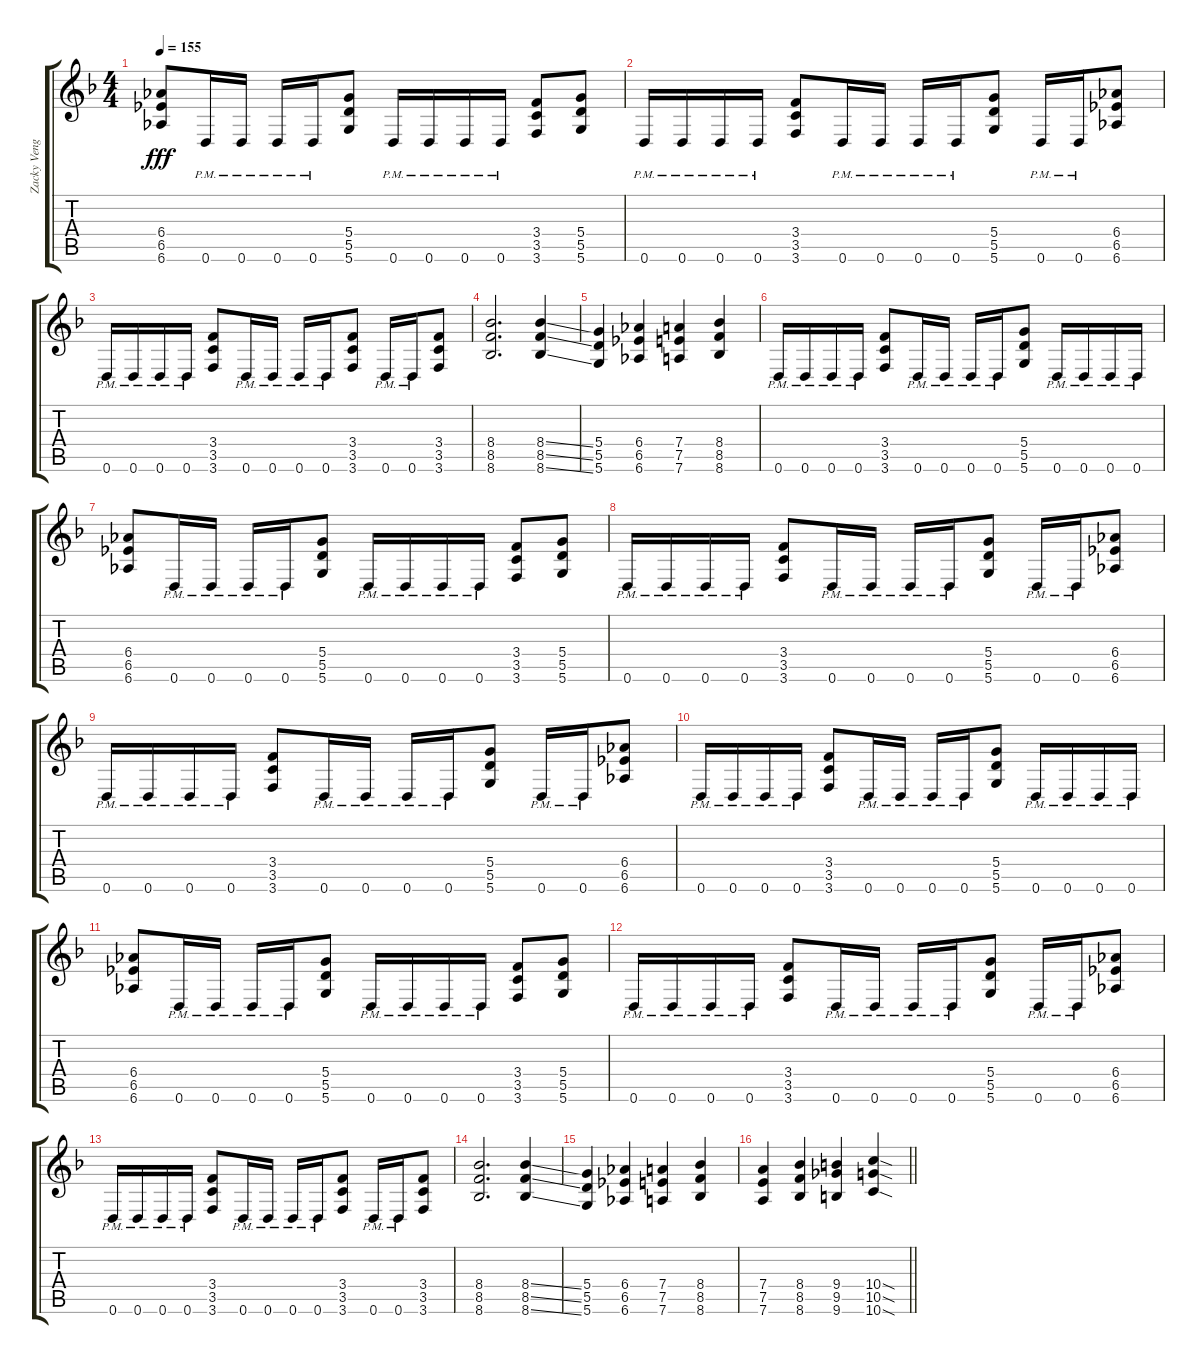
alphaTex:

\track ("Zacky Vengeance" "Zacky Veng") {instrument distortionguitar}
\staff {score tabs}
\tuning (E4 B3 G3 D3 A2 D2) {hide}
\ts (4 4)
\tempo 155
\clef g2
\ks f
(6.4 6.5 6.6).8{dy fff} 0.6{pm}.16 0.6{pm}.16 0.6{pm}.16 0.6{pm}.16 (5.4 5.5 5.6).8 0.6{pm}.16 0.6{pm}.16 0.6{pm}.16 0.6{pm}.16 (3.4 3.5 3.6).8 (5.4 5.5 5.6).8 |
0.6{pm}.16 0.6{pm}.16 0.6{pm}.16 0.6{pm}.16 (3.4 3.5 3.6).8 0.6{pm}.16 0.6{pm}.16 0.6{pm}.16 0.6{pm}.16 (5.4 5.5 5.6).8 0.6{pm}.16 0.6{pm}.16 (6.4 6.5 6.6).8 |
0.6{pm}.16 0.6{pm}.16 0.6{pm}.16 0.6{pm}.16 (3.4 3.5 3.6).8 0.6{pm}.16 0.6{pm}.16 0.6{pm}.16 0.6{pm}.16 (3.4 3.5 3.6).8 0.6{pm}.16 0.6{pm}.16 (3.4 3.5 3.6).8 |
(8.4 8.5 8.6).2{d} (8.4{ss} 8.5{ss} 8.6{ss}).4 |
(5.4 5.5 5.6).4 (6.4 6.5 6.6).4 (7.4 7.5 7.6).4 (8.4 8.5 8.6).4 |
0.6{pm}.16 0.6{pm}.16 0.6{pm}.16 0.6{pm}.16 (3.4 3.5 3.6).8 0.6{pm}.16 0.6{pm}.16 0.6{pm}.16 0.6{pm}.16 (5.4 5.5 5.6).8 0.6{pm}.16 0.6{pm}.16 0.6{pm}.16 0.6{pm}.16 |
(6.4 6.5 6.6).8 0.6{pm}.16 0.6{pm}.16 0.6{pm}.16 0.6{pm}.16 (5.4 5.5 5.6).8 0.6{pm}.16 0.6{pm}.16 0.6{pm}.16 0.6{pm}.16 (3.4 3.5 3.6).8 (5.4 5.5 5.6).8 |
0.6{pm}.16 0.6{pm}.16 0.6{pm}.16 0.6{pm}.16 (3.4 3.5 3.6).8 0.6{pm}.16 0.6{pm}.16 0.6{pm}.16 0.6{pm}.16 (5.4 5.5 5.6).8 0.6{pm}.16 0.6{pm}.16 (6.4 6.5 6.6).8 |
0.6{pm}.16 0.6{pm}.16 0.6{pm}.16 0.6{pm}.16 (3.4 3.5 3.6).8 0.6{pm}.16 0.6{pm}.16 0.6{pm}.16 0.6{pm}.16 (5.4 5.5 5.6).8 0.6{pm}.16 0.6{pm}.16 (6.4 6.5 6.6).8 |
0.6{pm}.16 0.6{pm}.16 0.6{pm}.16 0.6{pm}.16 (3.4 3.5 3.6).8 0.6{pm}.16 0.6{pm}.16 0.6{pm}.16 0.6{pm}.16 (5.4 5.5 5.6).8 0.6{pm}.16 0.6{pm}.16 0.6{pm}.16 0.6{pm}.16 |
(6.4 6.5 6.6).8 0.6{pm}.16 0.6{pm}.16 0.6{pm}.16 0.6{pm}.16 (5.4 5.5 5.6).8 0.6{pm}.16 0.6{pm}.16 0.6{pm}.16 0.6{pm}.16 (3.4 3.5 3.6).8 (5.4 5.5 5.6).8 |
0.6{pm}.16 0.6{pm}.16 0.6{pm}.16 0.6{pm}.16 (3.4 3.5 3.6).8 0.6{pm}.16 0.6{pm}.16 0.6{pm}.16 0.6{pm}.16 (5.4 5.5 5.6).8 0.6{pm}.16 0.6{pm}.16 (6.4 6.5 6.6).8 |
0.6{pm}.16 0.6{pm}.16 0.6{pm}.16 0.6{pm}.16 (3.4 3.5 3.6).8 0.6{pm}.16 0.6{pm}.16 0.6{pm}.16 0.6{pm}.16 (3.4 3.5 3.6).8 0.6{pm}.16 0.6{pm}.16 (3.4 3.5 3.6).8 |
(8.4 8.5 8.6).2{d} (8.4{ss} 8.5{ss} 8.6{ss}).4 |
(5.4 5.5 5.6).4 (6.4 6.5 6.6).4 (7.4 7.5 7.6).4 (8.4 8.5 8.6).4 |
\barLineRight lightlight
(7.4 7.5 7.6).4 (8.4 8.5 8.6).4 (9.4 9.5 9.6).4 (10.4{sod} 10.5{sod} 10.6{sod}).4
